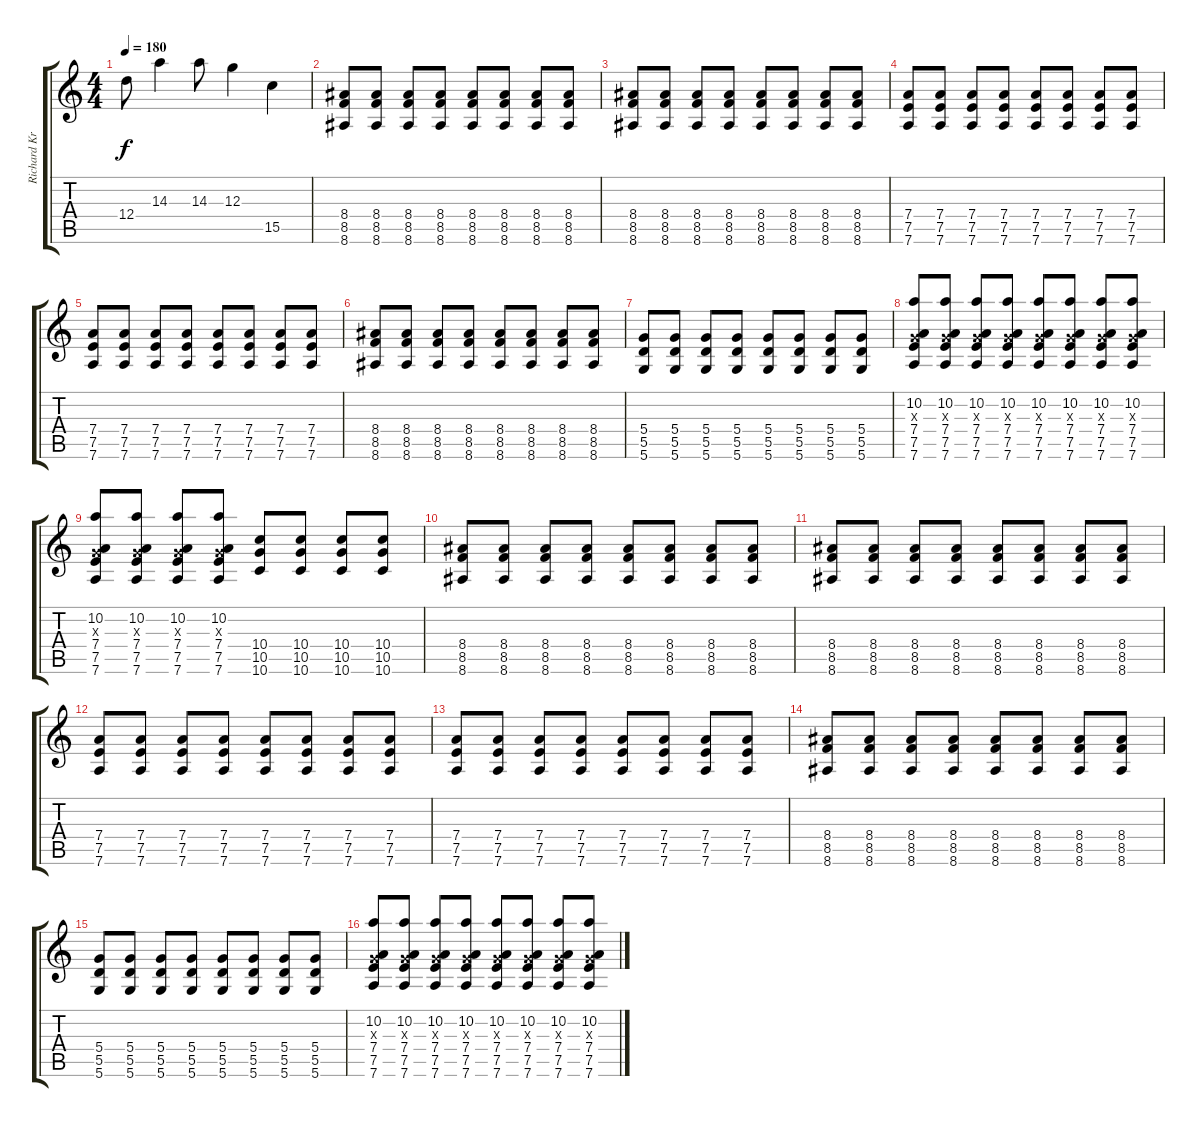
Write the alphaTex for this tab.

\track ("Richard Kruspe" "Richard Kr") {instrument distortionguitar}
\staff {score tabs}
\tuning (E4 B3 G3 D3 A2 D2) {hide}
\ts (4 4)
\tempo 180
\clef g2
\ks c
12.4{t}.8{dy f} 14.3.4 14.3.8 12.3.4 15.5.4 |
(8.4 8.5 8.6).8 (8.4 8.5 8.6).8 (8.4 8.5 8.6).8 (8.4 8.5 8.6).8 (8.4 8.5 8.6).8 (8.4 8.5 8.6).8 (8.4 8.5 8.6).8 (8.4 8.5 8.6).8 |
(8.4 8.5 8.6).8 (8.4 8.5 8.6).8 (8.4 8.5 8.6).8 (8.4 8.5 8.6).8 (8.4 8.5 8.6).8 (8.4 8.5 8.6).8 (8.4 8.5 8.6).8 (8.4 8.5 8.6).8 |
(7.4 7.5 7.6).8 (7.4 7.5 7.6).8 (7.4 7.5 7.6).8 (7.4 7.5 7.6).8 (7.4 7.5 7.6).8 (7.4 7.5 7.6).8 (7.4 7.5 7.6).8 (7.4 7.5 7.6).8 |
(7.4 7.5 7.6).8 (7.4 7.5 7.6).8 (7.4 7.5 7.6).8 (7.4 7.5 7.6).8 (7.4 7.5 7.6).8 (7.4 7.5 7.6).8 (7.4 7.5 7.6).8 (7.4 7.5 7.6).8 |
(8.4 8.5 8.6).8 (8.4 8.5 8.6).8 (8.4 8.5 8.6).8 (8.4 8.5 8.6).8 (8.4 8.5 8.6).8 (8.4 8.5 8.6).8 (8.4 8.5 8.6).8 (8.4 8.5 8.6).8 |
(5.4 5.5 5.6).8 (5.4 5.5 5.6).8 (5.4 5.5 5.6).8 (5.4 5.5 5.6).8 (5.4 5.5 5.6).8 (5.4 5.5 5.6).8 (5.4 5.5 5.6).8 (5.4 5.5 5.6).8 |
(10.2 0.3{x} 7.4 7.5 7.6).8 (10.2 0.3{x} 7.4 7.5 7.6).8 (10.2 0.3{x} 7.4 7.5 7.6).8 (10.2 0.3{x} 7.4 7.5 7.6).8 (10.2 0.3{x} 7.4 7.5 7.6).8 (10.2 0.3{x} 7.4 7.5 7.6).8 (10.2 0.3{x} 7.4 7.5 7.6).8 (10.2 0.3{x} 7.4 7.5 7.6).8 |
(10.2 0.3{x} 7.4 7.5 7.6).8 (10.2 0.3{x} 7.4 7.5 7.6).8 (10.2 0.3{x} 7.4 7.5 7.6).8 (10.2 0.3{x} 7.4 7.5 7.6).8 (10.4 10.5 10.6).8 (10.4 10.5 10.6).8 (10.4 10.5 10.6).8 (10.4 10.5 10.6).8 |
(8.4 8.5 8.6).8 (8.4 8.5 8.6).8 (8.4 8.5 8.6).8 (8.4 8.5 8.6).8 (8.4 8.5 8.6).8 (8.4 8.5 8.6).8 (8.4 8.5 8.6).8 (8.4 8.5 8.6).8 |
(8.4 8.5 8.6).8 (8.4 8.5 8.6).8 (8.4 8.5 8.6).8 (8.4 8.5 8.6).8 (8.4 8.5 8.6).8 (8.4 8.5 8.6).8 (8.4 8.5 8.6).8 (8.4 8.5 8.6).8 |
(7.4 7.5 7.6).8 (7.4 7.5 7.6).8 (7.4 7.5 7.6).8 (7.4 7.5 7.6).8 (7.4 7.5 7.6).8 (7.4 7.5 7.6).8 (7.4 7.5 7.6).8 (7.4 7.5 7.6).8 |
(7.4 7.5 7.6).8 (7.4 7.5 7.6).8 (7.4 7.5 7.6).8 (7.4 7.5 7.6).8 (7.4 7.5 7.6).8 (7.4 7.5 7.6).8 (7.4 7.5 7.6).8 (7.4 7.5 7.6).8 |
(8.4 8.5 8.6).8 (8.4 8.5 8.6).8 (8.4 8.5 8.6).8 (8.4 8.5 8.6).8 (8.4 8.5 8.6).8 (8.4 8.5 8.6).8 (8.4 8.5 8.6).8 (8.4 8.5 8.6).8 |
(5.4 5.5 5.6).8 (5.4 5.5 5.6).8 (5.4 5.5 5.6).8 (5.4 5.5 5.6).8 (5.4 5.5 5.6).8 (5.4 5.5 5.6).8 (5.4 5.5 5.6).8 (5.4 5.5 5.6).8 |
(10.2 0.3{x} 7.4 7.5 7.6).8 (10.2 0.3{x} 7.4 7.5 7.6).8 (10.2 0.3{x} 7.4 7.5 7.6).8 (10.2 0.3{x} 7.4 7.5 7.6).8 (10.2 0.3{x} 7.4 7.5 7.6).8 (10.2 0.3{x} 7.4 7.5 7.6).8 (10.2 0.3{x} 7.4 7.5 7.6).8 (10.2 0.3{x} 7.4 7.5 7.6).8
